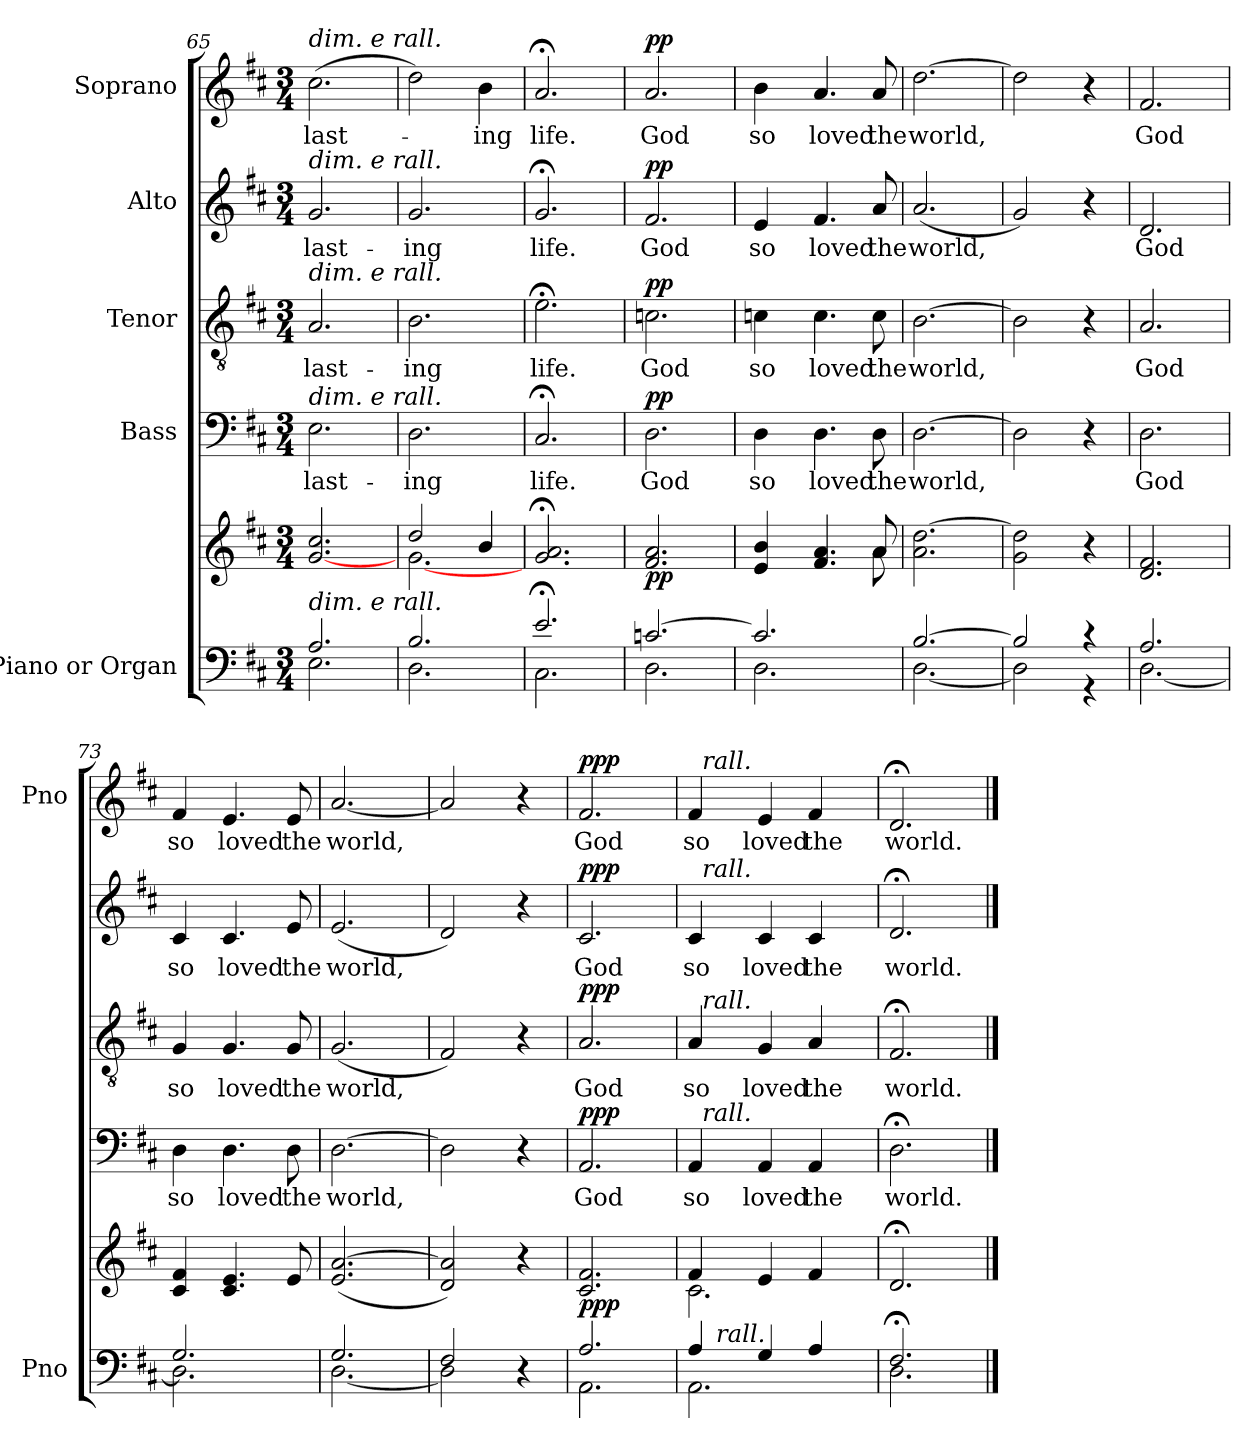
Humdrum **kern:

**kern	**kern	**dynam	**kern	**text	**dynam	**kern	**text	**dynam	**kern	**text	**dynam	**kern	**text	**dynam
*part5	*part5	*part5	*part4	*part4	*part4	*part3	*part3	*part3	*part2	*part2	*part2	*part1	*part1	*part1
*staff6	*staff5	*staff5/6	*staff4	*staff4	*staff4	*staff3	*staff3	*staff3	*staff2	*staff2	*staff2	*staff1	*staff1	*staff1
*I"Piano or Organ	*	*	*I"Bass	*	*	*I"Tenor	*	*	*I"Alto	*	*	*I"Soprano	*	*
*I'Pno	*	*	*	*	*	*	*	*	*	*	*	*I'Pno	*	*
*clefF4	*clefG2	*	*clefF4	*	*	*clefGv2	*	*	*clefG2	*	*	*clefG2	*	*
*k[f#c#]	*k[f#c#]	*	*k[f#c#]	*	*	*k[f#c#]	*	*	*k[f#c#]	*	*	*k[f#c#]	*	*
*D:	*D:	*	*D:	*	*	*D:	*	*	*D:	*	*	*D:	*	*
*M3/4	*M3/4	*	*M3/4	*	*	*M3/4	*	*	*M3/4	*	*	*M3/4	*	*
=65	=65	=65	=65	=65	=65	=65	=65	=65	=65	=65	=65	=65	=65	=65
*^	*	*	*	*	*	*	*	*	*	*	*	*	*	*
!	!	!	!	!	!	!	!	!	!	!	!	!	!LO:TX:a:i:t=dim. e rall.	!	!
!	!	!	!	!	!	!	!	!	!	!LO:TX:a:i:t=dim. e rall.	!	!	!	!	!
!	!	!	!	!	!	!	!LO:TX:a:i:t=dim. e rall.	!	!	!	!	!	!	!	!
!	!	!	!	!LO:TX:a:i:t=dim. e rall.	!	!	!	!	!	!	!	!	!	!	!
!LO:TX:a:i:t=dim. e rall.	!	!	!	!	!	!	!	!	!	!	!	!	!	!	!
2.A/	2.E\	[2.g/ 2.cc#/	.	2.E\	-last-	.	2.A/	-last-	.	2.g/	-last-	.	(2.cc#\	-last-	.
=66	=66	=66	=66	=66	=66	=66	=66	=66	=66	=66	=66	=66	=66	=66	=66
*	*	*^	*	*	*	*	*	*	*	*	*	*	*	*	*
2.B/	2.D\	2dd/	[<2.g\	.	2.D\	-ing	.	2.B\	-ing	.	2.g/	-ing	.	2dd\)	.	.
.	.	4b/	.	.	.	.	.	.	.	.	.	.	.	4b\	-ing	.
*	*	*v	*v	*	*	*	*	*	*	*	*	*	*	*	*	*
=67	=67	=67	=67	=67	=67	=67	=67	=67	=67	=67	=67	=67	=67	=67	=67
2.e;</	2.C#\	2.g/;< 2.a/;<	.	2.C#;</	life.	.	2.e;<\	life.	.	2.g;</	life.	.	2.a;</	life.	.
=68	=68	=68	=68	=68	=68	=68	=68	=68	=68	=68	=68	=68	=68	=68	=68
!	!	!	!LO:DY:b	!	!	!LO:DY:a	!	!	!LO:DY:a	!	!	!LO:DY:a	!	!	!LO:DY:a
[>2.cn/	2.D\	2.f#/ 2.a/	pp	2.D\	God	pp	2.cn\	God	pp	2.f#/	God	pp	2.a/	God	pp
=69	=69	=69	=69	=69	=69	=69	=69	=69	=69	=69	=69	=69	=69	=69	=69
*	*	*^	*	*	*	*	*	*	*	*	*	*	*	*	*
2.c/]	2.D\	4e/ 4b/	8ryy	.	4D\	so	.	4cn\	so	.	4e/	so	.	4b\	so	.
*	*	*v	*v	*	*	*	*	*	*	*	*	*	*	*	*	*
.	.	4.f#/ 4.a/	.	4.D\	loved	.	4.c\	loved	.	4.f#/	loved	.	4.a/	loved	.
*	*	*^	*	*	*	*	*	*	*	*	*	*	*	*	*
.	.	8a\	8a/	.	8D\	the	.	8c\	the	.	8a/	the	.	8a/	the	.
*	*	*v	*v	*	*	*	*	*	*	*	*	*	*	*	*	*
=70	=70	=70	=70	=70	=70	=70	=70	=70	=70	=70	=70	=70	=70	=70	=70
[>2.B/	[<2.D\	2.a\ [2.dd\	.	[2.D\	world,	.	[2.B\	world,	.	(2.a/	world,	.	[2.dd\	world,	.
=71	=71	=71	=71	=71	=71	=71	=71	=71	=71	=71	=71	=71	=71	=71	=71
2B/]	2D\]	2g\ 2dd\]	.	2D\]	.	.	2B\]	.	.	2g/)	.	.	2dd\]	.	.
4r	4r	4r	.	4r	.	.	4r	.	.	4r	.	.	4r	.	.
=72	=72	=72	=72	=72	=72	=72	=72	=72	=72	=72	=72	=72	=72	=72	=72
2.A/	[<2.D\	2.d/ 2.f#/	.	2.D\	God	.	2.A/	God	.	2.d/	God	.	2.f#/	God	.
=73	=73	=73	=73	=73	=73	=73	=73	=73	=73	=73	=73	=73	=73	=73	=73
2.G/	2.D\]	4c#/ 4f#/	.	4D\	so	.	4G/	so	.	4c#/	so	.	4f#/	so	.
.	.	4.c#/ 4.e/	.	4.D\	loved	.	4.G/	loved	.	4.c#/	loved	.	4.e/	loved	.
.	.	8e/	.	8D\	the	.	8G/	the	.	8e/	the	.	8e/	the	.
=74	=74	=74	=74	=74	=74	=74	=74	=74	=74	=74	=74	=74	=74	=74	=74
2.G/	[<2.D\	(2.e/ [>2.a/	.	[2.D\	world,	.	(2.G/	world,	.	(2.e/	world,	.	[2.a/	world,	.
!!LO:LB:g=z
=75	=75	=75	=75	=75	=75	=75	=75	=75	=75	=75	=75	=75	=75	=75	=75
2F#/	2D\]	2d/ 2a/])	.	2D\]	.	.	2F#/)	.	.	2d/)	.	.	2a/]	.	.
4ryy	4r	4r	.	4r	.	.	4r	.	.	4r	.	.	4r	.	.
=76	=76	=76	=76	=76	=76	=76	=76	=76	=76	=76	=76	=76	=76	=76	=76
!	!	!	!LO:DY:a=2	!	!	!LO:DY:a	!	!	!LO:DY:a	!	!	!LO:DY:a	!	!	!LO:DY:a
2.A/	2.AA\	2.c#/ 2.f#/	ppp	2.AA/	God	ppp	2.A/	God	ppp	2.c#/	God	ppp	2.f#/	God	ppp
=77	=77	=77	=77	=77	=77	=77	=77	=77	=77	=77	=77	=77	=77	=77	=77
*	*^	*^	*	*^	*	*	*^	*	*	*^	*	*	*^	*	*
4A/	2.AA\	16ryy	4f#/	2.c#\	.	4AA/	32ryy	so	.	4A/	32ryy	so	.	4c#/	32ryy	so	.	4f#/	32ryy	so	.
!	!	!	!	!	!	!	!	!	!	!	!	!	!	!	!	!	!	!	!LO:TX:a:i:t=rall.	!	!
!	!	!	!	!	!	!	!	!	!	!	!	!	!	!	!LO:TX:a:i:t=rall.	!	!	!	!	!	!
!	!	!	!	!	!	!	!	!	!	!	!LO:TX:a:i:t=rall.	!	!	!	!	!	!	!	!	!	!
!	!	!	!	!	!	!	!LO:TX:a:i:t=rall.	!	!	!	!	!	!	!	!	!	!	!	!	!	!
.	.	.	.	.	.	.	2ryy	.	.	.	2ryy	.	.	.	2ryy	.	.	.	2ryy	.	.
!	!	!LO:TX:a:i:t=rall.	!	!	!	!	!	!	!	!	!	!	!	!	!	!	!	!	!	!	!
.	.	2ryy	.	.	.	.	.	.	.	.	.	.	.	.	.	.	.	.	.	.	.
4G/	.	.	4e/	.	.	4AA/	.	loved	.	4G/	.	loved	.	4c#/	.	loved	.	4e/	.	loved	.
4A/	.	.	4f#/	.	.	4AA/	.	the	.	4A/	.	the	.	4c#/	.	the	.	4f#/	.	the	.
.	.	.	.	.	.	.	8..ryy	.	.	.	8..ryy	.	.	.	8..ryy	.	.	.	8..ryy	.	.
.	.	8.ryy	.	.	.	.	.	.	.	.	.	.	.	.	.	.	.	.	.	.	.
*	*v	*v	*	*	*	*v	*v	*	*	*v	*v	*	*	*v	*v	*	*	*v	*v	*	*
*	*	*v	*v	*	*	*	*	*	*	*	*	*	*	*	*	*
=78	=78	=78	=78	=78	=78	=78	=78	=78	=78	=78	=78	=78	=78	=78	=78
2.F#;/	2.D\	2.d;</	.	2.D;<\	world.	.	2.F#;</	world.	.	2.d;</	world.	.	2.d;</	world.	.
*v	*v	*	*	*	*	*	*	*	*	*	*	*	*	*	*
==	==	==	==	==	==	==	==	==	==	==	==	==	==	==
*-	*-	*-	*-	*-	*-	*-	*-	*-	*-	*-	*-	*-	*-	*-
